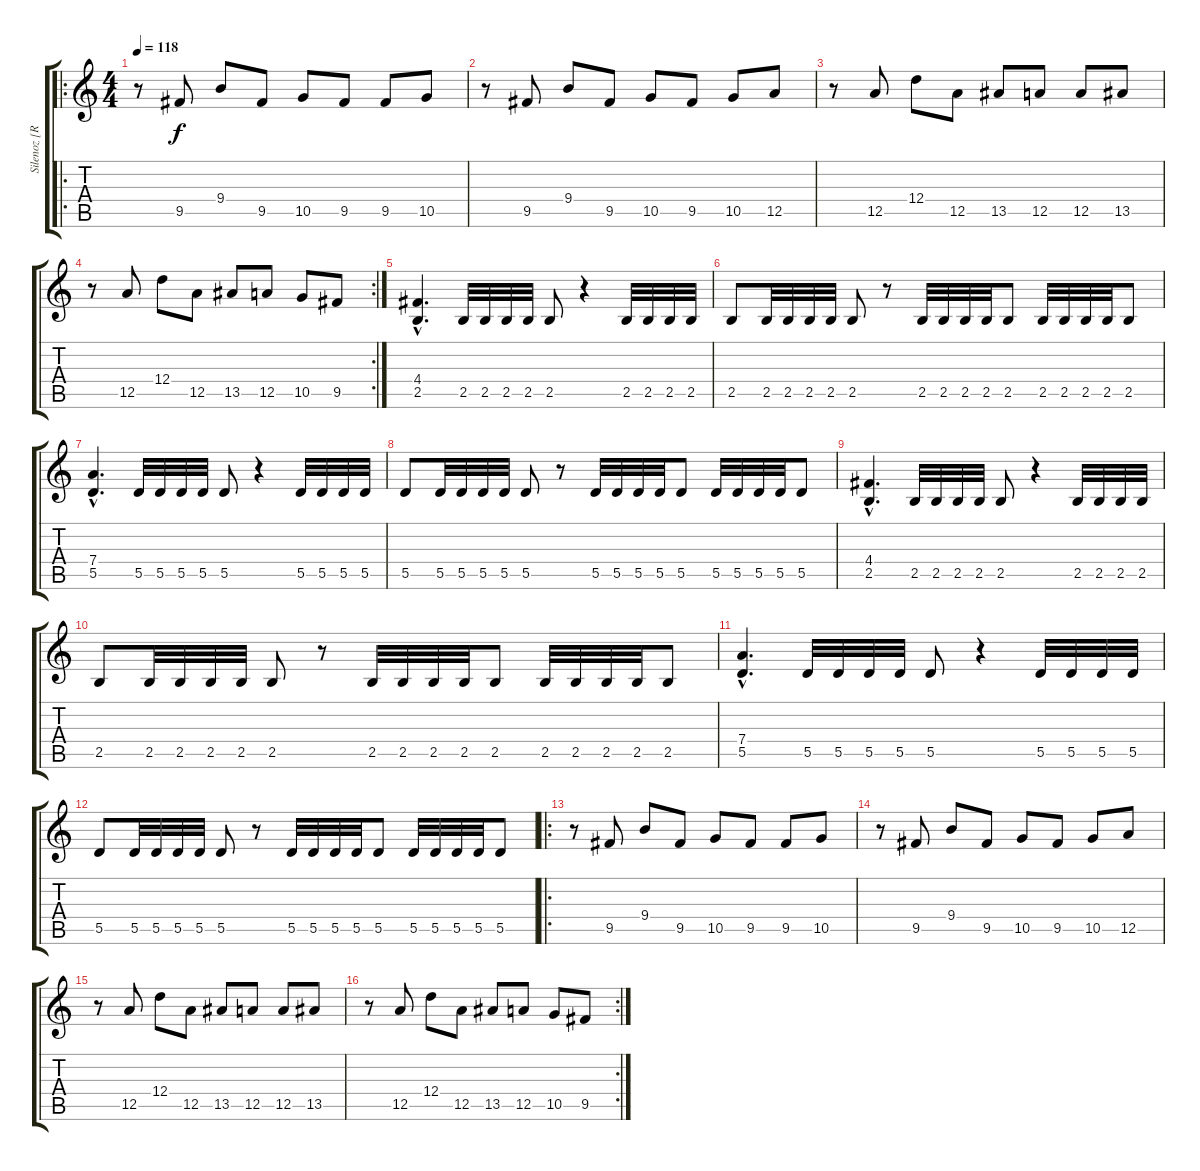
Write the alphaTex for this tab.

\track ("Silenoz [Rhythm Guitar]" "Silenoz [R") {instrument distortionguitar}
\staff {score tabs}
\tuning (E4 B3 G3 D3 A2 E2) {hide}
\ro
\ts (4 4)
\tempo 118
\clef g2
\ks c
r.8{dy f} 9.5.8 9.4.8 9.5.8 10.5.8 9.5.8 9.5.8 10.5.8 |
r.8 9.5.8 9.4.8 9.5.8 10.5.8 9.5.8 10.5.8 12.5.8 |
r.8 12.5.8 12.4.8 12.5.8 13.5.8 12.5.8 12.5.8 13.5.8 |
\rc 2
r.8 12.5.8 12.4.8 12.5.8 13.5.8 12.5.8 10.5.8 9.5.8 |
(4.4{hac} 2.5{hac}).4{d} 2.5.32 2.5.32 2.5.32 2.5.32 2.5.8 r.4 2.5.32 2.5.32 2.5.32 2.5.32 |
2.5.8 2.5.32 2.5.32 2.5.32 2.5.32 2.5.8 r.8 2.5.32 2.5.32 2.5.32 2.5.32 2.5.8 2.5.32 2.5.32 2.5.32 2.5.32 2.5.8 |
(7.4{hac} 5.5{hac}).4{d} 5.5.32 5.5.32 5.5.32 5.5.32 5.5.8 r.4 5.5.32 5.5.32 5.5.32 5.5.32 |
5.5.8 5.5.32 5.5.32 5.5.32 5.5.32 5.5.8 r.8 5.5.32 5.5.32 5.5.32 5.5.32 5.5.8 5.5.32 5.5.32 5.5.32 5.5.32 5.5.8 |
(4.4{hac} 2.5{hac}).4{d} 2.5.32 2.5.32 2.5.32 2.5.32 2.5.8 r.4 2.5.32 2.5.32 2.5.32 2.5.32 |
2.5.8 2.5.32 2.5.32 2.5.32 2.5.32 2.5.8 r.8 2.5.32 2.5.32 2.5.32 2.5.32 2.5.8 2.5.32 2.5.32 2.5.32 2.5.32 2.5.8 |
(7.4{hac} 5.5{hac}).4{d} 5.5.32 5.5.32 5.5.32 5.5.32 5.5.8 r.4 5.5.32 5.5.32 5.5.32 5.5.32 |
5.5.8 5.5.32 5.5.32 5.5.32 5.5.32 5.5.8 r.8 5.5.32 5.5.32 5.5.32 5.5.32 5.5.8 5.5.32 5.5.32 5.5.32 5.5.32 5.5.8 |
\ro
r.8 9.5.8 9.4.8 9.5.8 10.5.8 9.5.8 9.5.8 10.5.8 |
r.8 9.5.8 9.4.8 9.5.8 10.5.8 9.5.8 10.5.8 12.5.8 |
r.8 12.5.8 12.4.8 12.5.8 13.5.8 12.5.8 12.5.8 13.5.8 |
\rc 2
r.8 12.5.8 12.4.8 12.5.8 13.5.8 12.5.8 10.5.8 9.5.8
